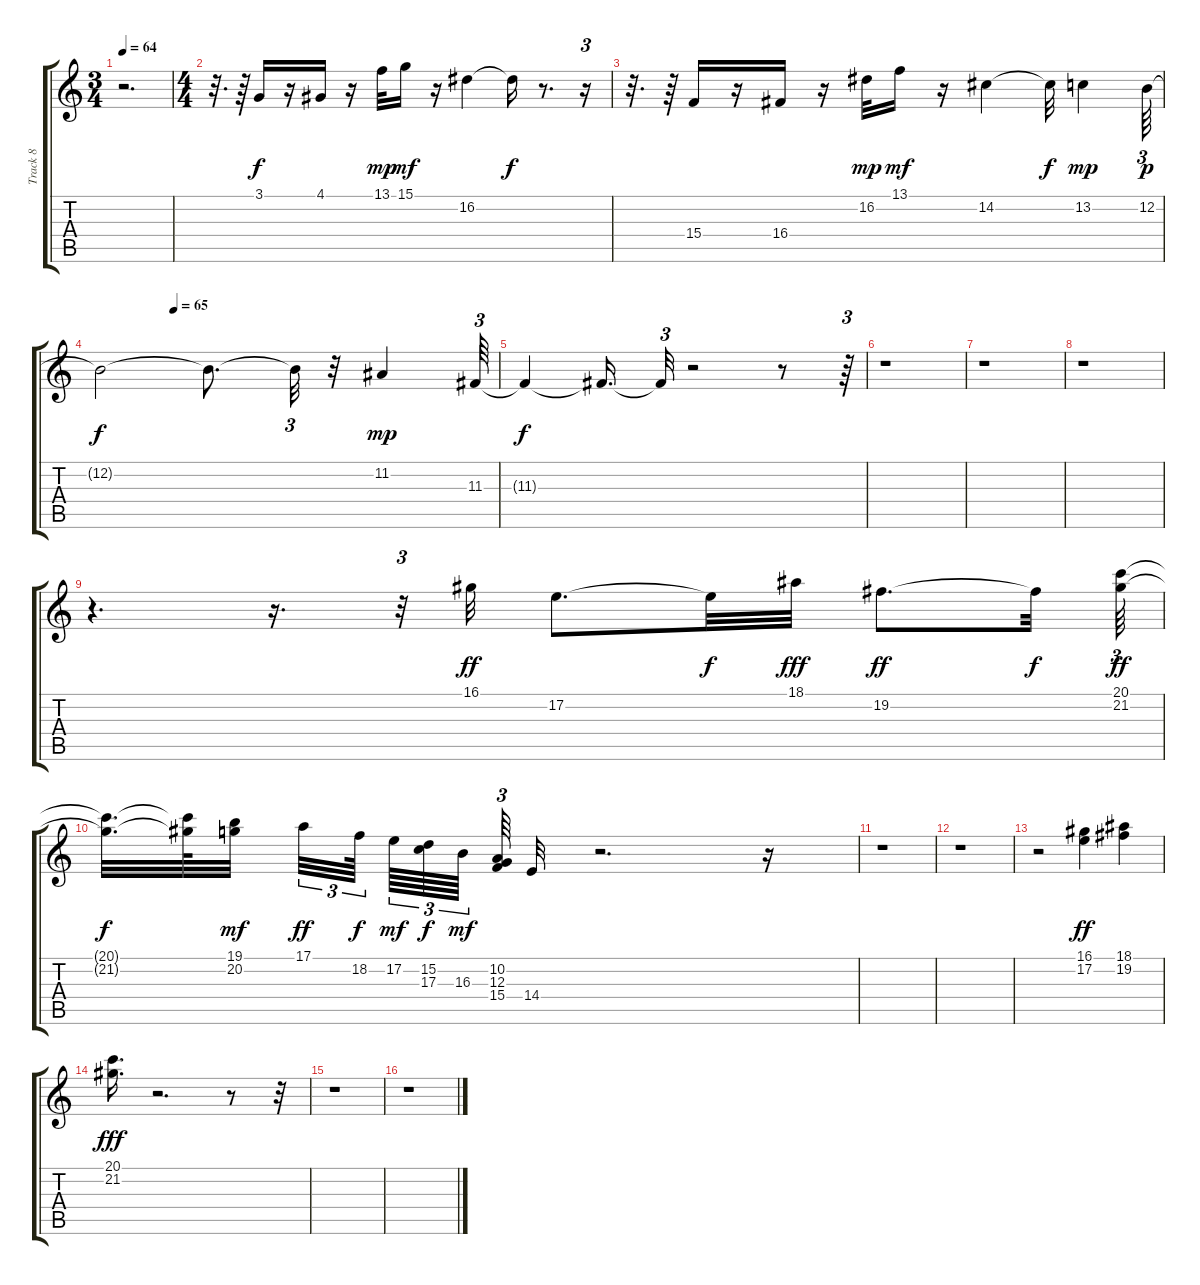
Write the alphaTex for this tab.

\track ("Track 8" "Track 8") {instrument trumpet}
\staff {score tabs}
\tuning (E4 B3 G3 D3 A2 E2) {hide}
\ts (3 4)
\tempo 64
\clef g2
\ks c
r.2{d dy f} |
\ts (4 4)
r.32{d} r.64 3.1.16 r.16 4.1.16 r.16 13.1.32{dy mp} 15.1.16{dy mf} r.16 16.2.4 16.2{t}.16{dy f} r.8{d} r.16{tu (3 2)} |
r.32{d} r.64 15.4.16 r.16 16.4.16 r.16 16.2.32{dy mp} 13.1.16{dy mf} r.16 14.2.4 14.2{t}.32{dy f} 13.2.4{dy mp} 12.2.64{tu (3 2) dy p} |
\tempo (65 0.1875)
12.2{t}.2{dy f} 12.2{t}.8{d} 12.2{t}.32{tu (3 2)} r.32 11.2.4{dy mp} 11.3.64{tu (3 2)} |
11.3{t}.4{dy f} 11.3{t}.16{d} 11.3{t}.32{tu (3 2)} r.2 r.8 r.64{tu (3 2)} |
r.1 |
r.1 |
r.1 |
r.4{d} r.16{d} r.32{tu (3 2)} 16.1.32{dy ff} 17.2.8{d} 17.2{t}.32{dy f} 18.1.32{dy fff} 19.2.8{d dy ff} 19.2{t}.32{dy f} (20.1 21.2).64{tu (3 2) dy ff} |
(20.1{t} 21.2{t}).32{d dy f} (20.1{t} 21.2{t}).64 (19.1 20.2).32{dy mf} 17.1.32{tu (3 2) dy ff} 18.2.64{tu (3 2) dy f} 17.2.64{tu (3 2) dy mf} (15.2 17.3).64{tu (3 2) dy f} 16.3.64{tu (3 2) dy mf} (10.2 12.3 15.4).64{tu (3 2)} 14.4.32 r.2{d} r.16 |
r.1 |
r.1 |
r.2 (16.1 17.2).4{dy ff} (18.1 19.2).4 |
(20.1 21.2).16{d dy fff} r.2{d} r.8 r.32 |
r.1 |
r.1
